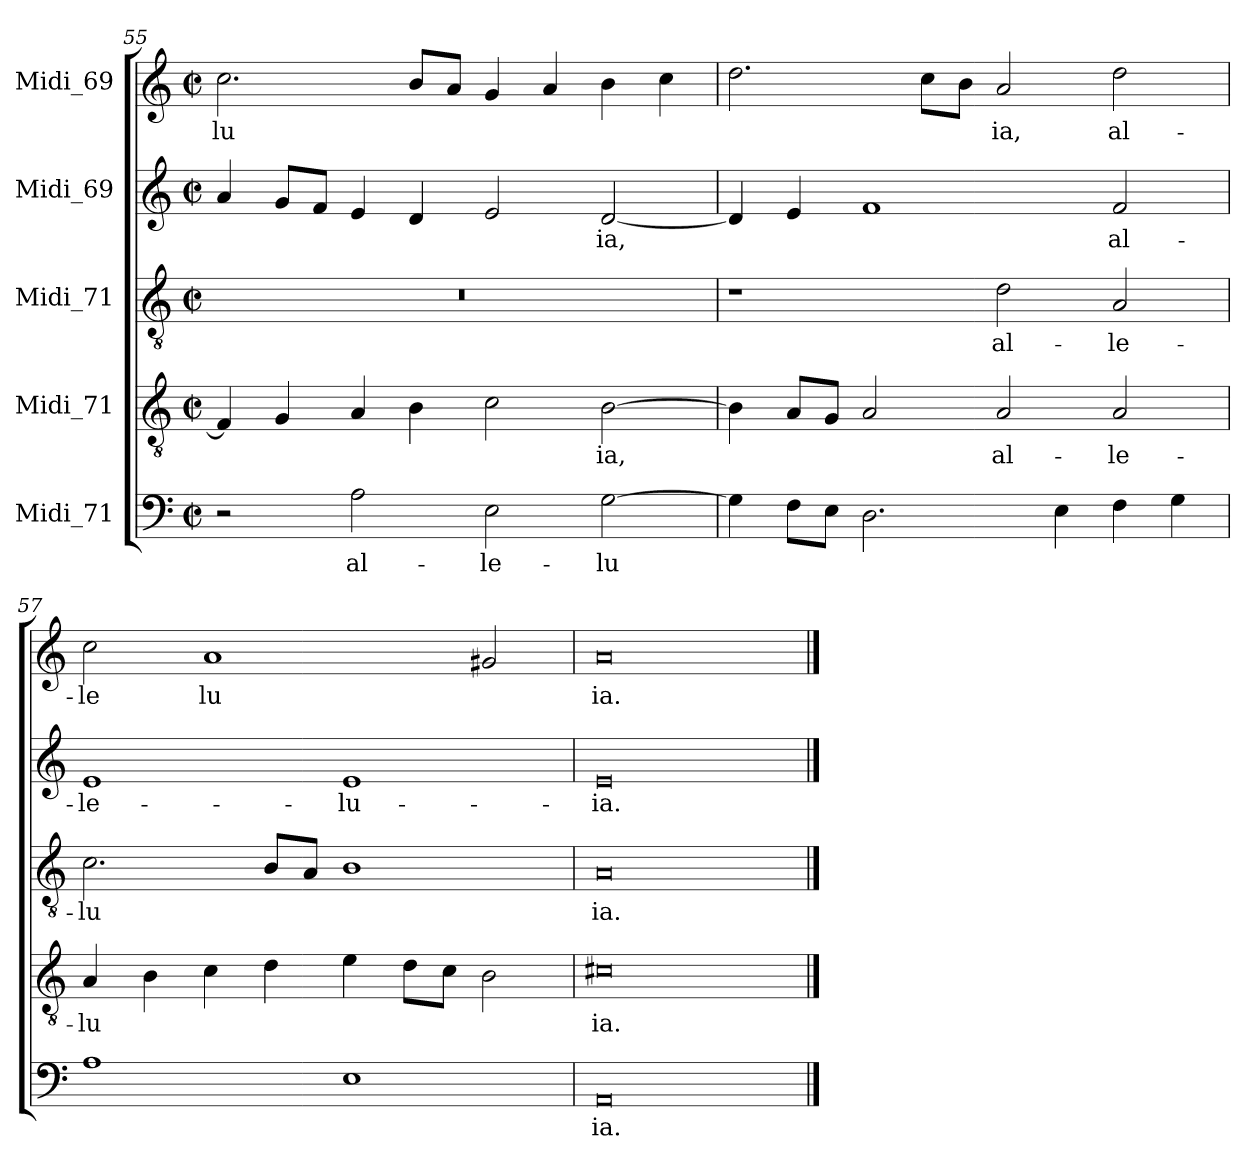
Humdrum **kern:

**kern	**text	**kern	**text	**kern	**text	**kern	**text	**kern	**text
*part5	*part5	*part4	*part4	*part3	*part3	*part2	*part2	*part1	*part1
*staff5	*staff5	*staff4	*staff4	*staff3	*staff3	*staff2	*staff2	*staff1	*staff1
*I"Midi_71	*	*I"Midi_71	*	*I"Midi_71	*	*I"Midi_69	*	*I"Midi_69	*
!!LO:LB:g=z
*clefF4	*	*clefGv2	*	*clefGv2	*	*clefG2	*	*clefG2	*
*k[]	*	*k[]	*	*k[]	*	*k[]	*	*k[]	*
*C:	*	*C:	*	*C:	*	*C:	*	*C:	*
*M4/2	*	*M4/2	*	*M4/2	*	*M4/2	*	*M4/2	*
*met(c|)	*	*met(c|)	*	*met(c|)	*	*met(c|)	*	*met(c|)	*
=55	=55	=55	=55	=55	=55	=55	=55	=55	=55
!	!	!	!	!	!	!	!	!	!LO:LY:b
2r	.	4F]	.	0r	.	4a	.	2.cc	-lu
.	.	4G	.	.	.	8gL	.	.	.
.	.	.	.	.	.	8fJ	.	.	.
!	!LO:LY:b	!	!	!	!	!	!	!	!
2A	al-	4A	.	.	.	4e	.	.	.
.	.	4B	.	.	.	4d	.	8bL	.
.	.	.	.	.	.	.	.	8aJ	.
!	!LO:LY:b	!	!	!	!	!	!	!	!
2E	-le-	2c	.	.	.	2e	.	4g	.
.	.	.	.	.	.	.	.	4a	.
!	!LO:LY:b	!	!LO:LY:b	!	!	!	!LO:LY:b	!	!
[2G	-lu	[2B	ia,	.	.	[2d	ia,	4b	.
.	.	.	.	.	.	.	.	4cc	.
=56	=56	=56	=56	=56	=56	=56	=56	=56	=56
4G]	.	4B]	.	1r	.	4d]	.	2.dd	.
8FL	.	8AL	.	.	.	4e	.	.	.
8EJ	.	8GJ	.	.	.	.	.	.	.
2.D	.	2A	.	.	.	1f	.	.	.
.	.	.	.	.	.	.	.	8ccL	.
.	.	.	.	.	.	.	.	8bJ	.
!	!	!	!LO:LY:b	!	!LO:LY:b	!	!	!	!LO:LY:b
.	.	2A	al-	2d	al-	.	.	2a	ia,
4E	.	.	.	.	.	.	.	.	.
!	!	!	!LO:LY:b	!	!LO:LY:b	!	!LO:LY:b	!	!LO:LY:b
4F	.	2A	-le-	2A	-le-	2f	al-	2dd	al-
4G	.	.	.	.	.	.	.	.	.
=57	=57	=57	=57	=57	=57	=57	=57	=57	=57
!	!	!	!LO:LY:b	!	!LO:LY:b	!	!LO:LY:b	!	!LO:LY:b
1A	.	4A	-lu	2.c	-lu	1e	-le-	2cc	-le
.	.	4B	.	.	.	.	.	.	.
!	!	!	!	!	!	!	!	!	!LO:LY:b
.	.	4c	.	.	.	.	.	1a	lu
.	.	4d	.	8BL	.	.	.	.	.
.	.	.	.	8AJ	.	.	.	.	.
!	!	!	!	!	!	!	!LO:LY:b	!	!
1E	.	4e	.	1B	.	1e	-lu-	.	.
.	.	8dL	.	.	.	.	.	.	.
.	.	8cJ	.	.	.	.	.	.	.
.	.	2B	.	.	.	.	.	2g#X	.
=58	=58	=58	=58	=58	=58	=58	=58	=58	=58
!	!LO:LY:b	!	!LO:LY:b	!	!LO:LY:b	!	!LO:LY:b	!	!LO:LY:b
0AA	ia.	0c#X	ia.	0A	ia.	0e	-ia.	0a	ia.
==	==	==	==	==	==	==	==	==	==
*-	*-	*-	*-	*-	*-	*-	*-	*-	*-
